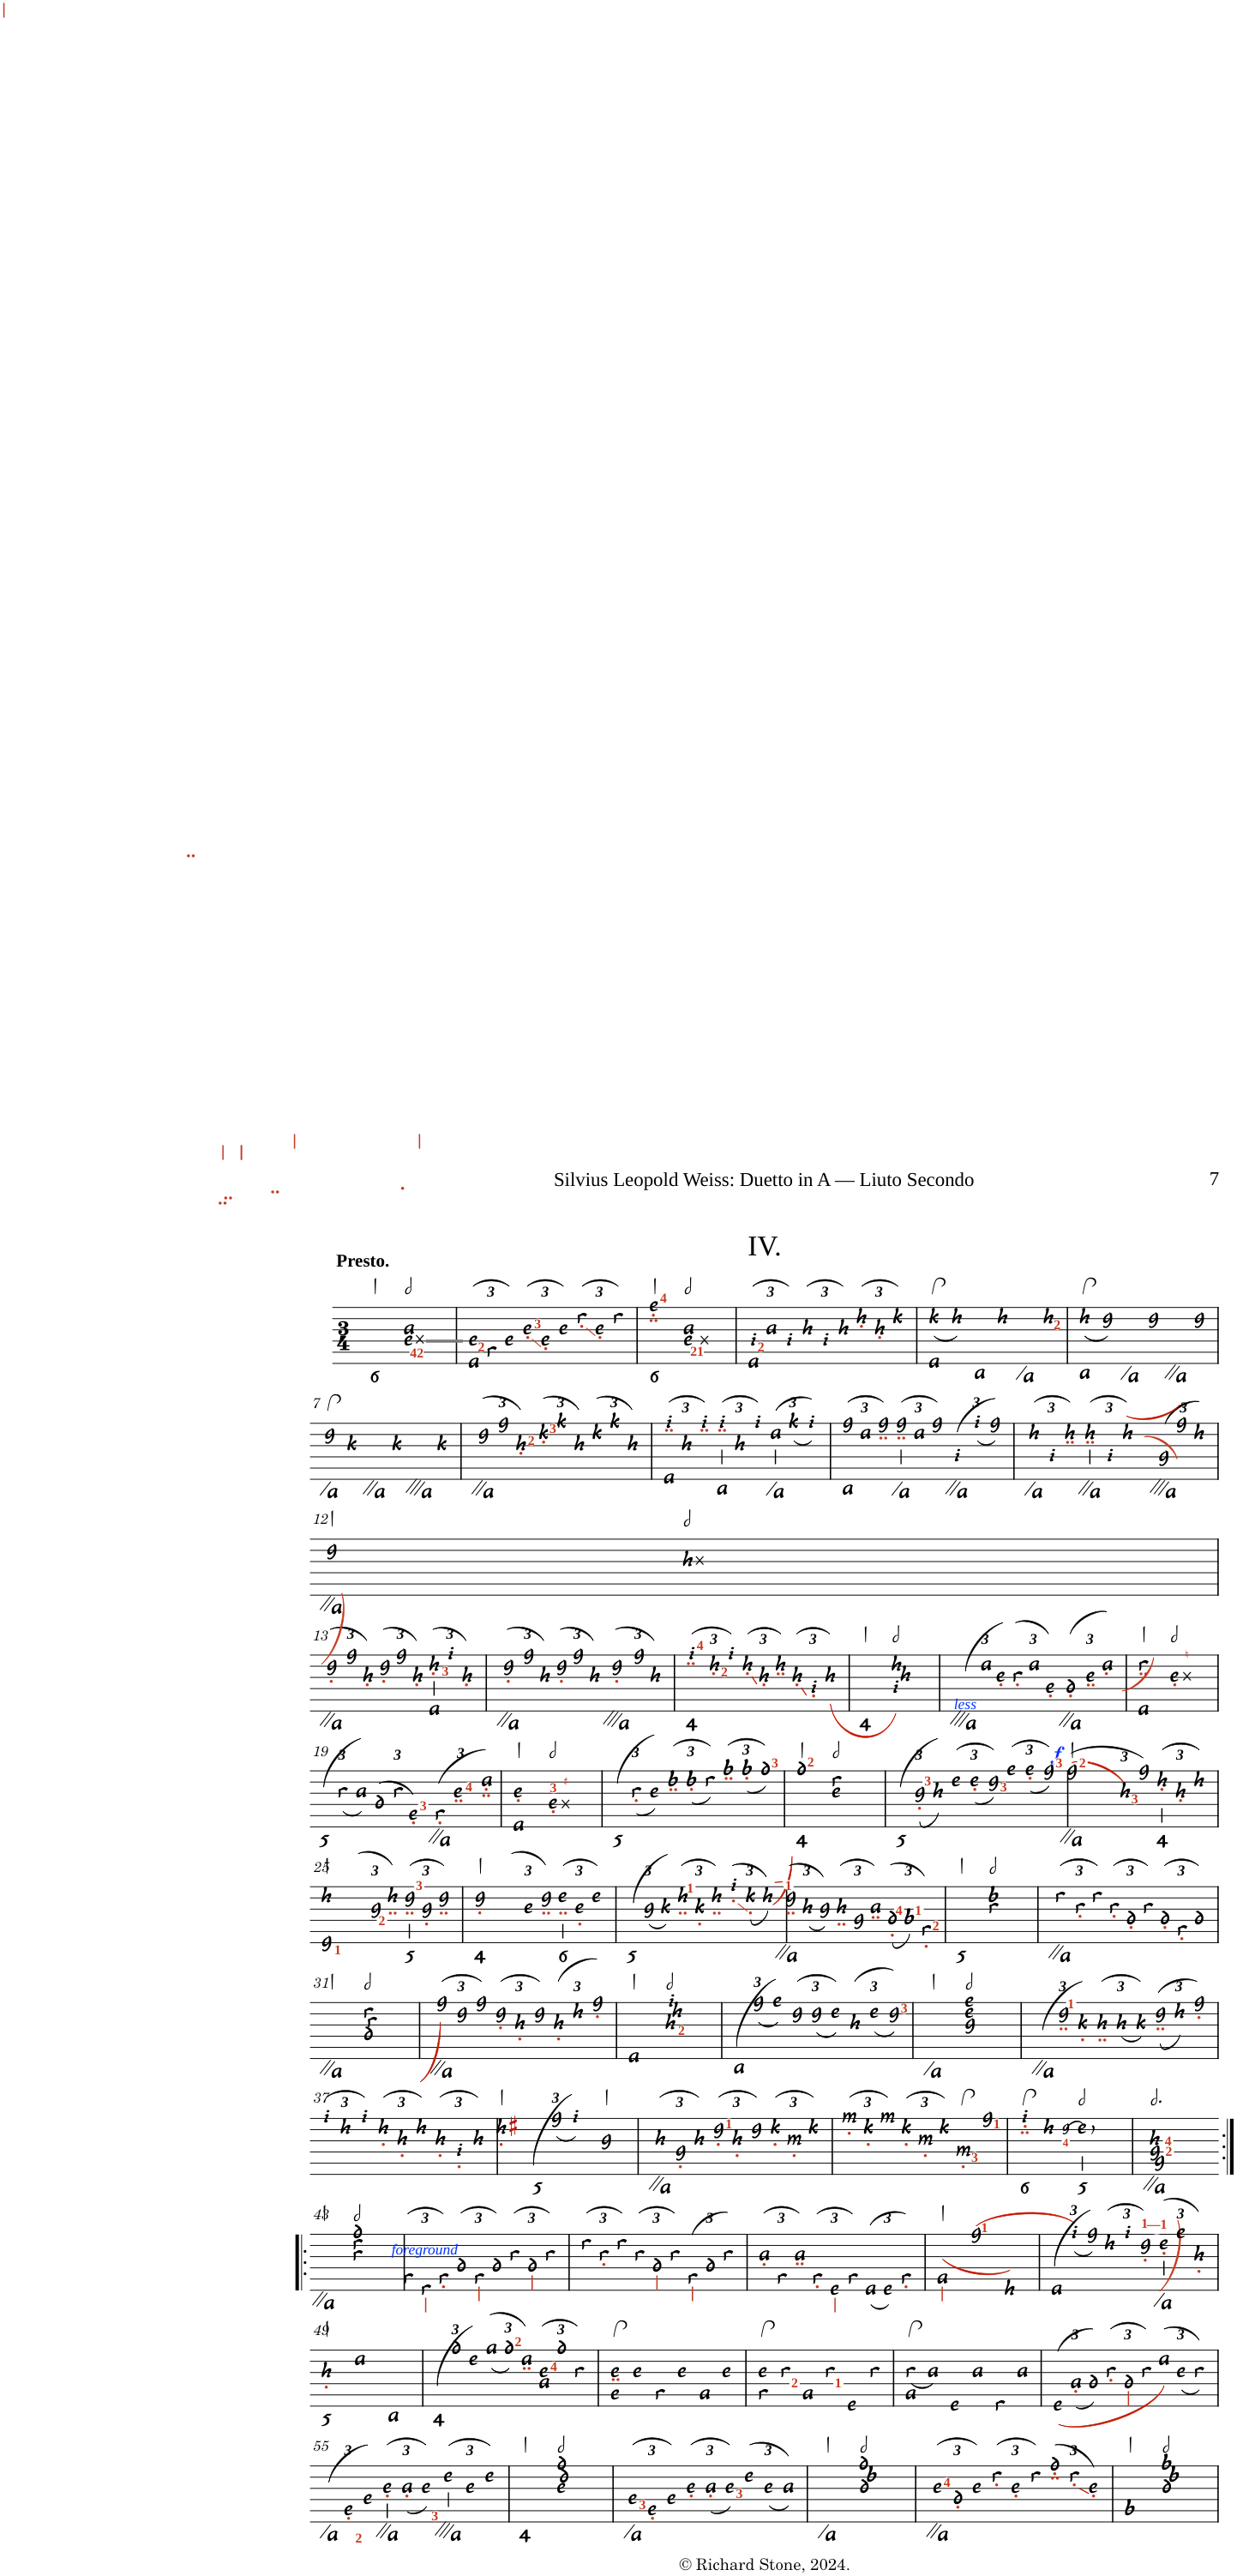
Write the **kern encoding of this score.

**kern	**dynam
*part1	*part1
*staff1	*staff1
*I"Lute 2 (reconstr.)	*
*	*
*k[]	*
*M3/4	*
=64	=64
8BB\ 8d\L	.
8c#J	.
2C# 2c#	.
!!LO:PB:g=z
==1	==1
*stria6	*
*M3/4	*
!LO:TX:a:B:t=Presto.	!
4AAA	.
2A 2A	.
=2	=2
*Xbrackettup	*
(12AA\ 12A\L	.
!LO:TX:a:Bi:t=3	!
12E	.
12AJ)	.
(12c#L	.
!LO:TX:a:Bi:t=3	!
12A	.
12c#J)	.
(12eL	.
!LO:TX:a:Bi:t=3	!
12c#	.
12eJ)	.
=3	=3
4AAA 4a	.
2A 2A	.
=4	=4
(12AA\ 12c#\L	.
!LO:TX:a:Bi:t=3	!
12A	.
12c#J)	.
(12eL	.
!LO:TX:a:Bi:t=3	!
12c#	.
12eJ)	.
(12aL	.
!LO:TX:a:Bi:t=3	!
12e	.
12bJ)	.
=5	=5
*^	*
(<8bL	4AA	.
8aJ)	.	.
8GG#L	2ryy	.
8aJ	.	.
8FF#L	.	.
8aJ	.	.
=6	=6	=6
(<8aL	4GG#	.
8g#J)	.	.
8FF#L	2ryy	.
8g#J	.	.
8EEL	.	.
8g#J	.	.
*v	*v	*
!!LO:LB:g=z
=7	=7
8FF#\ 8g#\L	.
8f#J	.
8EEL	.
8f#J	.
8DDL	.
8f#J	.
=8	=8
(12EE\ 12g#\L	.
!LO:TX:a:Bi:t=3	!
12b	.
12eJ)	.
(12bL	.
!LO:TX:a:Bi:t=3	!
12dd	.
12eJ)	.
(12bL	.
!LO:TX:a:Bi:t=3	!
12dd	.
12eJ)	.
=9	=9
(12AA\ 12cc#\L	.
!LO:TX:a:Bi:t=3	!
12e	.
12cc#J)	.
(12GG#\ 12cc#\L	.
!LO:TX:a:Bi:t=3	!
12e	.
12cc#J)	.
(12FF#\ 12d\L	.
!LO:TX:a:Bi:t=3	!
(<12dd	.
12cc#J))	.
=10	=10
(12GG#\ 12b\L	.
!LO:TX:a:Bi:t=3	!
12d	.
12bJ)	.
(12FF#\ 12b\L	.
!LO:TX:a:Bi:t=3	!
12d	.
12bJ)	.
(12EE\ 12c#\L	.
!LO:TX:a:Bi:t=3	!
(<12cc#	.
12bJ))	.
=11	=11
(12FF#\ 12a\L	.
!LO:TX:a:Bi:t=3	!
12c#	.
12aJ)	.
(12EE\ 12a\L	.
!LO:TX:a:Bi:t=3	!
12c#	.
((<12aJ)	.
(12DD\ 12B\L)	.
!LO:TX:a:Bi:t=3	!
12b)	.
12aJ)	.
!!LO:LB:g=z
=12	=12
4EE 4g#	.
2e	.
!!LO:LB:g=z
=13	=13
(<(12EE\ 12g#\L	.
!LO:TX:a:Bi:t=3	!
12b)	.
12eJ)	.
(12g#L	.
!LO:TX:a:Bi:t=3	!
12b	.
12eJ)	.
(12AA\ 12a\L	.
!LO:TX:a:Bi:t=3	!
12cc#	.
12eJ)	.
=14	=14
(12EE\ 12g#\L	.
!LO:TX:a:Bi:t=3	!
12b	.
12eJ)	.
(12g#L	.
!LO:TX:a:Bi:t=3	!
12b	.
12eJ)	.
(12DD\ 12g#\L	.
!LO:TX:a:Bi:t=3	!
12b	.
12eJ)	.
=15	=15
(12CC#\ 12cc#\L	.
!LO:TX:a:Bi:t=3	!
12a	.
12cc#J)	.
(12aL	.
!LO:TX:a:Bi:t=3	!
12e	.
12aJ)	.
(12eL	.
!LO:TX:a:Bi:t=3	!
12c#	.
(12eJ)	.
=16	=16
*^	*
*	*^	*
4CC#	4ryy	4ryy	.
2a	2e	2c#)	.
=17	=17	=17	=17
!LO:TX:a:i:color=#0433FF:t=less	!	!	!
*v	*v	*v	*
(12DDL	.
!LO:TX:a:Bi:t=3	!
12d	.
12c#J)	.
(12BL	.
!LO:TX:a:Bi:t=3	!
12d	.
12AJ)	.
(12EE\ 12G#\L	.
!LO:TX:a:Bi:t=3	!
12d-	.
12dJ)	.
=18	=18
(<4AA 4e	.
2c#)	.
!!LO:LB:g=z
=19	=19
(12BBBL	.
!LO:TX:a:Bi:t=3	!
(<12B	.
12AJ))	.
(12G#L	.
!LO:TX:a:Bi:t=3	!
12B	.
12F#J)	.
(12EE\ 12E\L	.
!LO:TX:a:Bi:t=3	!
12c#	.
12dJ)	.
=20	=20
4AA 4c#	.
2A	.
=21	=21
(12BBBL	.
!LO:TX:a:Bi:t=3	!
(<12B	.
12c#J))	.
(12e-L	.
!LO:TX:a:Bi:t=3	!
(<12e-	.
12eJ))	.
(12f#L	.
!LO:TX:a:Bi:t=3	!
(<12f#	.
12g#J))	.
=22	=22
4CC# 4g#	.
2c# 2e	.
=23	=23
(12BBBL	.
!LO:TX:a:Bi:t=3	!
(<12e-	.
12eJ))	.
(12f#L	.
!LO:TX:a:Bi:t=3	!
(<12f#	.
12g#J))	.
(12aL	.
!LO:TX:a:Bi:t=3	!
(<12a	.
12bJ))	.
=24	=24
!	!LO:DY:a
((4EE 4b	f
12ff#L	.
!LO:TX:a:Bi:t=3	!
12e)	.
12bJ)	.
(12CC#\ 12a\L	.
!LO:TX:a:Bi:t=3	!
12e	.
12aJ)	.
!!LO:LB:g=z
=25	=25
4E- 4a	.
(12ff#L	.
!LO:TX:a:Bi:t=3	!
12e-	.
12aJ)	.
(12BBB\ 12g#\L	.
!LO:TX:a:Bi:t=3	!
12e-	.
12g#J)	.
=26	=26
4CC# 4g#	.
(12ff#L	.
!LO:TX:a:Bi:t=3	!
12c#	.
12g#J)	.
(12AAA\ 12f#\L	.
!LO:TX:a:Bi:t=3	!
12c#	.
12f#J)	.
=27	=27
(12BBBL	.
!LO:TX:a:Bi:t=3	!
(<12e-	.
12f#J))	.
(12aL	.
!LO:TX:a:Bi:t=3	!
12f#	.
12aJ)	.
(12cc#L	.
!LO:TX:a:Bi:t=3	!
(<12b	.
12aJ))	.
=28	=28
(<(12EE\ 12g#\L	.
!LO:TX:a:Bi:t=3	!
(<12e)	.
12e-J))	.
(12eL	.
!LO:TX:a:Bi:t=3	!
12B	.
12AJ)	.
(<(12G#L	.
!LO:TX:a:Bi:t=3	!
12F#)	.
12EJ)	.
=29	=29
4BBB	.
2B 2e-	.
=30	=30
(12EE\ 12e\L	.
!LO:TX:a:Bi:t=3	!
12B	.
12eJ)	.
(12BL	.
!LO:TX:a:Bi:t=3	!
12G#	.
12BJ)	.
(12G#L	.
!LO:TX:a:Bi:t=3	!
12E	.
12G#J)	.
!!LO:LB:g=z
=31	=31
4EE	.
2G# 2B 2e	.
=32	=32
(<(12EE\ 12b\L	.
!LO:TX:a:Bi:t=3	!
12g#)	.
12bJ)	.
(12g#L	.
!LO:TX:a:Bi:t=3	!
12e	.
12g#J)	.
(12eL	.
!LO:TX:a:Bi:t=3	!
12a	.
12bJ)	.
=33	=33
*^	*
4AA	4ryy	.
2e 2cc#	2a	.
*v	*v	*
=34	=34
(12GG#L	.
!LO:TX:a:Bi:t=3	!
(<12b	.
12aJ))	.
(12g#L	.
!LO:TX:a:Bi:t=3	!
(<12g#	.
12f#J))	.
(12eL	.
!LO:TX:a:Bi:t=3	!
(<12f#	.
12g#J))	.
=35	=35
4FF#	.
2e- 2f# 2a	.
=36	=36
(12EEL	.
!LO:TX:a:Bi:t=3	!
12g#	.
12f#J)	.
(12eL	.
!LO:TX:a:Bi:t=3	!
(<12e	.
12f#J))	.
(<(12g#L	.
!LO:TX:a:Bi:t=3	!
12a)	.
12bJ)	.
!!LO:LB:g=z
=37	=37
(12cc#L	.
!LO:TX:a:Bi:t=3	!
12a	.
12cc#J)	.
(12aL	.
!LO:TX:a:Bi:t=3	!
12e	.
12aJ)	.
(12eL	.
!LO:TX:a:Bi:t=3	!
12c#	.
12eJ)	.
=38	=38
4a	.
(12BBBL	.
!LO:TX:a:Bi:t=3	!
(<12b	.
12cc#J))	.
4e-	.
=39	=39
(12EE\ 12e\L	.
!LO:TX:a:Bi:t=3	!
12B	.
12eJ)	.
(12g#L	.
!LO:TX:a:Bi:t=3	!
12e	.
12g#J)	.
(12bL	.
!LO:TX:a:Bi:t=3	!
12g#	.
12bJ)	.
=40	=40
(12eeL	.
!LO:TX:a:Bi:t=3	!
12b	.
12eeJ)	.
(12bL	.
!LO:TX:a:Bi:t=3	!
12a-	.
12bJ)	.
8eL	.
8bJ	.
=41	=41
*^	*
8AAA\ 8cc#\L	4ryy	.
8aJ	.	.
(qa-	.	.
2f#)	2BBB	.
=42	=42	=42
2.EE 2.B 2.e	2.G#	.
*v	*v	*
!!LO:LB:g=z
=43:|!|:	=43:|!|:
4EE	.
2B 2e 2g#	.
=44	=44
!LO:TX:a:i:color=#0433FF:t=foreground	!
(12EL	.
!LO:TX:a:Bi:t=3	!
12BB	.
12EJ)	.
(12G#L	.
!LO:TX:a:Bi:t=3	!
12E	.
12G#J)	.
(12BL	.
!LO:TX:a:Bi:t=3	!
12G#	.
12BJ)	.
=45	=45
(12eL	.
!LO:TX:a:Bi:t=3	!
12B	.
12eJ)	.
(12BL	.
!LO:TX:a:Bi:t=3	!
12G#	.
12BJ)	.
(12EL	.
!LO:TX:a:Bi:t=3	!
12G#	.
12BJ)	.
=46	=46
(12AL	.
!LO:TX:a:Bi:t=3	!
12E	.
12AJ)	.
(12EL	.
!LO:TX:a:Bi:t=3	!
12C#	.
12EJ)	.
(<(12AAL	.
!LO:TX:a:Bi:t=3	!
12C#)	.
12EJ)	.
=47	=47
(<4D	.
(4b	.
4E)	.
=48	=48
(12AAL	.
!LO:TX:a:Bi:t=3	!
(<12cc#)	.
12bJ))	.
(12aL	.
!LO:TX:a:Bi:t=3	!
12cc#	.
12g#J)	.
(<(12FF#\ 12f#\L	.
!LO:TX:a:Bi:t=3	!
12a)	.
12eJ)	.
!!LO:LB:g=z
=49	=49
4BBB 4e	.
4d	.
4GG#	.
=50	=50
(12CC#L	.
!LO:TX:a:Bi:t=3	!
12g#	.
12f#J)	.
(<(12fL	.
!LO:TX:a:Bi:t=3	!
12g#)	.
12dJ)	.
(12F\ 12c#\L	.
!LO:TX:a:Bi:t=3	!
12g#	.
12BJ)	.
=51	=51
8F#\ 8c#\L	.
8c#J	.
8EL	.
8c#J	.
8DL	.
8c#J	.
=52	=52
*^	*
8c#L	8E	.
8BJ	2ryy	.
8DL	.	.
8BJ	.	.
8C#L	.	.
8BJ	8ryy	.
=53	=53	=53
(<8BL	4D	.
8AJ)	.	.
8C#L	2ryy	.
8AJ	.	.
8BBL	.	.
8AJ	.	.
*v	*v	*
=54	=54
((<12C#L	.
!LO:TX:a:Bi:t=3	!
(<12F	.
12G#J))	.
(12BL	.
!LO:TX:a:Bi:t=3	!
12G#	.
12BJ)	.
(12dL)	.
!LO:TX:a:Bi:t=3	!
(<12c#	.
12BJ))	.
!!LO:LB:g=z
=55	=55
*^	*
(12FF#L	4ryy	.
!LO:TX:a:Bi:t=3	!	!
12F#	.	.
12AJ)	.	.
(12c#L	4EE	.
!LO:TX:a:Bi:t=3	!	!
(<12A	.	.
12c#J))	.	.
(12DD\ 12f#\L	4ryy	.
!LO:TX:a:Bi:t=3	!	!
12c#	.	.
12f#J)	.	.
=56	=56	=56
4CC#	4ryy	.
2c# 2g#	2f	.
*v	*v	*
=57	=57
(12FF#\ 12A\L	.
!LO:TX:a:Bi:t=3	!
12F#	.
12AJ)	.
(12c#L	.
!LO:TX:a:Bi:t=3	!
(<12A	.
12c#J))	.
(12f#L	.
!LO:TX:a:Bi:t=3	!
(<12c#	.
12AJ))	.
=58	=58
*^	*
4FF#	4ryy	.
2c 2g#	2e-	.
*v	*v	*
=59	=59
(12EE\ 12c#\L	.
!LO:TX:a:Bi:t=3	!
12G#	.
12c#J)	.
(12eL	.
!LO:TX:a:Bi:t=3	!
12c#	.
12eJ)	.
(12g#L	.
!LO:TX:a:Bi:t=3	!
12e	.
12c#J)	.
=	=
*-	*-
